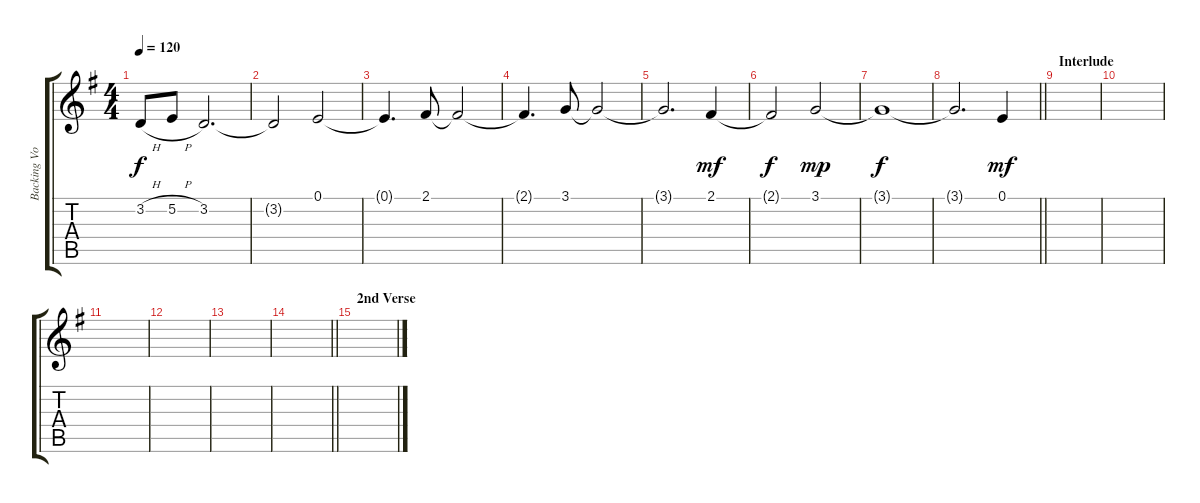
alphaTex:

\track ("Backing Vocal 3" "Backing Vo") {instrument synthvoice}
\staff {score tabs}
\tuning (E4 B3 G3 D3 A2 E2) {hide}
\ts (4 4)
\tempo 120
\clef g2
\ks eminor
3.2{h}.8{dy f} 5.2{h}.8 3.2.2{d} |
3.2{t}.2 0.1.2 |
0.1{t}.4{d} 2.1.8 2.1{t}.2 |
2.1{t}.4{d} 3.1.8 3.1{t}.2 |
3.1{t}.2{d} 2.1.4{dy mf} |
2.1{t}.2{dy f} 3.1.2{dy mp} |
3.1{t}.1{dy f} |
\barLineRight lightlight
3.1{t}.2{d} 0.1.4{dy mf} |
\section ("" "Interlude")
|
|
|
|
|
\barLineRight lightlight
|
\section ("" "2nd Verse")
